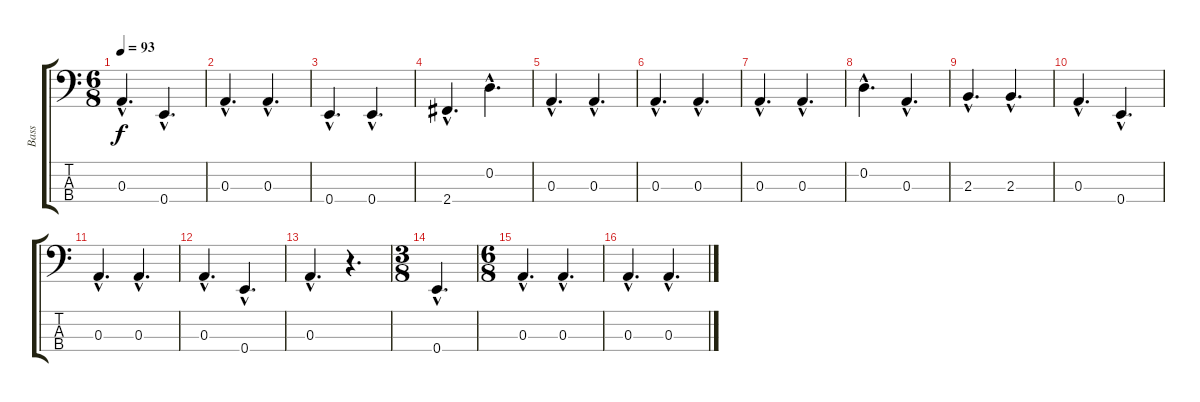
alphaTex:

\track ("Bass" "Bass") {instrument fretlessbass}
\staff {score tabs}
\tuning (G2 D2 A1 E1) {hide}
\ts (6 8)
\tempo 93
\clef f4
\ks c
0.3{hac}.4{d dy f} 0.4{hac}.4{d} |
0.3{hac}.4{d} 0.3{hac}.4{d} |
0.4{hac}.4{d} 0.4{hac}.4{d} |
2.4{hac}.4{d} 0.2{hac}.4{d} |
0.3{hac}.4{d} 0.3{hac}.4{d} |
0.3{hac}.4{d} 0.3{hac}.4{d} |
0.3{hac}.4{d} 0.3{hac}.4{d} |
0.2{hac}.4{d} 0.3{hac}.4{d} |
2.3{hac}.4{d} 2.3{hac}.4{d} |
0.3{hac}.4{d} 0.4{hac}.4{d} |
0.3{hac}.4{d} 0.3{hac}.4{d} |
0.3{hac}.4{d} 0.4{hac}.4{d} |
0.3{hac}.4{d} r.4{d} |
\ts (3 8)
0.4{hac}.4{d} |
\ts (6 8)
0.3{hac}.4{d} 0.3{hac}.4{d} |
0.3{hac}.4{d} 0.3{hac}.4{d}
